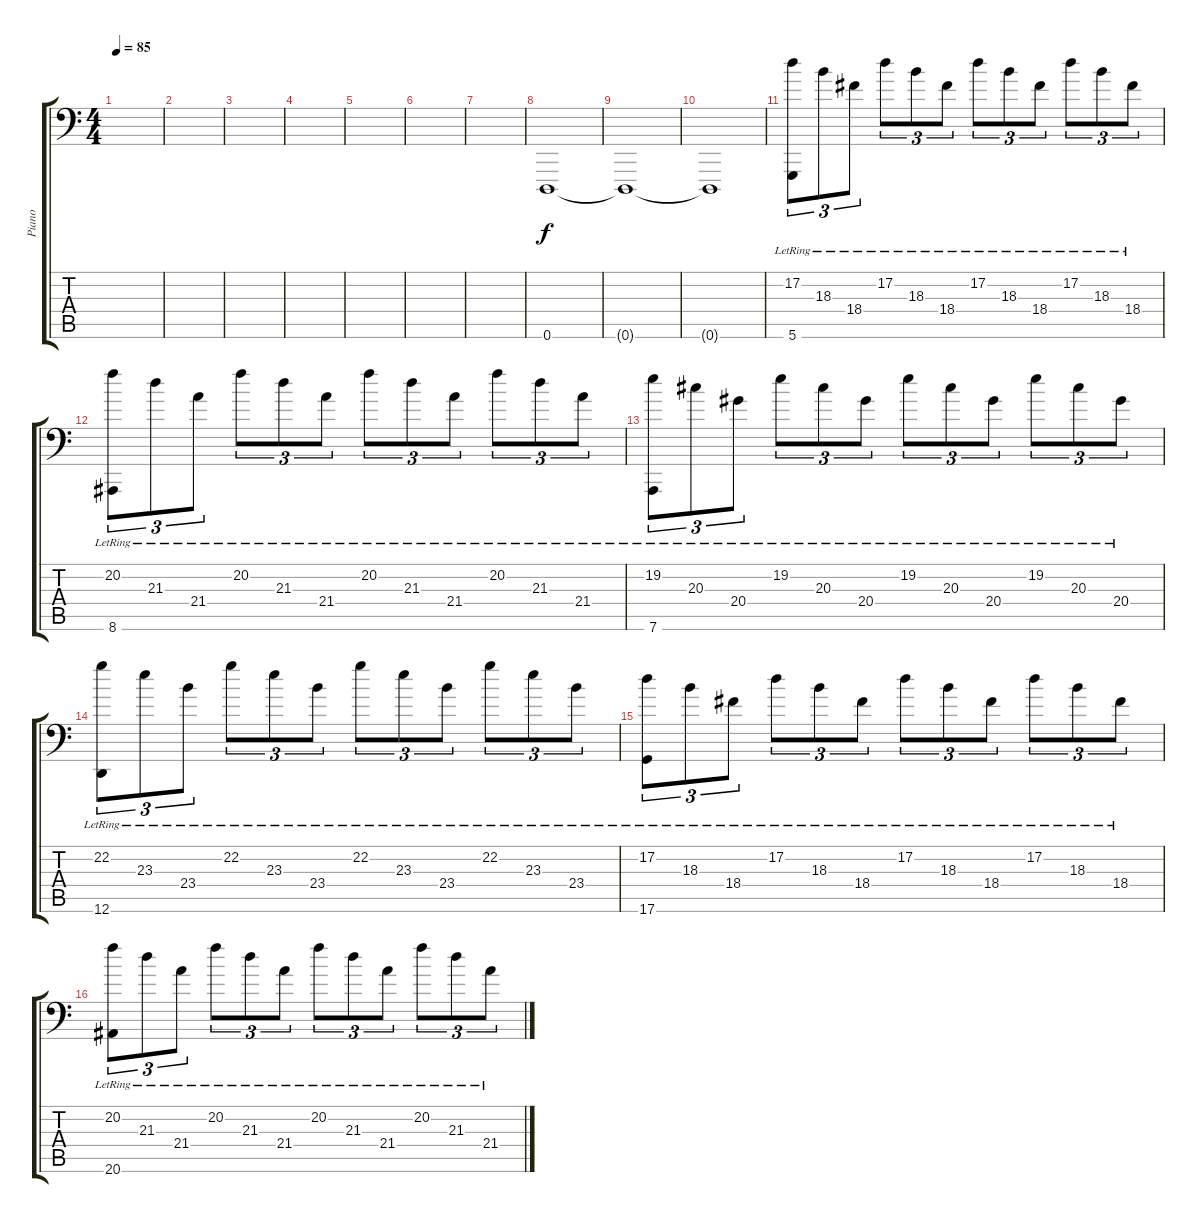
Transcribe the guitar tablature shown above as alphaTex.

\track ("Piano" "Piano") {instrument electricgrandpiano}
\staff {score tabs}
\tuning (D4 A3 F3 C3 G1 D1) {hide}
\ts (4 4)
\tempo 85
\clef f4
\ks c
|
|
|
|
|
|
|
0.6.1 |
0.6{t}.1 |
0.6{t}.1 |
(17.2{lr} 5.6{lr}).8{tu (3 2)} 18.3{lr}.8{tu (3 2)} 18.4{lr}.8{tu (3 2)} 17.2{lr}.8{tu (3 2)} 18.3{lr}.8{tu (3 2)} 18.4{lr}.8{tu (3 2)} 17.2{lr}.8{tu (3 2)} 18.3{lr}.8{tu (3 2)} 18.4{lr}.8{tu (3 2)} 17.2{lr}.8{tu (3 2)} 18.3{lr}.8{tu (3 2)} 18.4{lr}.8{tu (3 2)} |
(20.2{lr} 8.6{lr}).8{tu (3 2)} 21.3{lr}.8{tu (3 2)} 21.4{lr}.8{tu (3 2)} 20.2{lr}.8{tu (3 2)} 21.3{lr}.8{tu (3 2)} 21.4{lr}.8{tu (3 2)} 20.2{lr}.8{tu (3 2)} 21.3{lr}.8{tu (3 2)} 21.4{lr}.8{tu (3 2)} 20.2{lr}.8{tu (3 2)} 21.3{lr}.8{tu (3 2)} 21.4{lr}.8{tu (3 2)} |
(19.2{lr} 7.6{lr}).8{tu (3 2)} 20.3{lr}.8{tu (3 2)} 20.4{lr}.8{tu (3 2)} 19.2{lr}.8{tu (3 2)} 20.3{lr}.8{tu (3 2)} 20.4{lr}.8{tu (3 2)} 19.2{lr}.8{tu (3 2)} 20.3{lr}.8{tu (3 2)} 20.4{lr}.8{tu (3 2)} 19.2{lr}.8{tu (3 2)} 20.3{lr}.8{tu (3 2)} 20.4{lr}.8{tu (3 2)} |
(22.2{lr} 12.6{lr}).8{tu (3 2)} 23.3{lr}.8{tu (3 2)} 23.4{lr}.8{tu (3 2)} 22.2{lr}.8{tu (3 2)} 23.3{lr}.8{tu (3 2)} 23.4{lr}.8{tu (3 2)} 22.2{lr}.8{tu (3 2)} 23.3{lr}.8{tu (3 2)} 23.4{lr}.8{tu (3 2)} 22.2{lr}.8{tu (3 2)} 23.3{lr}.8{tu (3 2)} 23.4{lr}.8{tu (3 2)} |
(17.2{lr} 17.6{lr}).8{tu (3 2)} 18.3{lr}.8{tu (3 2)} 18.4{lr}.8{tu (3 2)} 17.2{lr}.8{tu (3 2)} 18.3{lr}.8{tu (3 2)} 18.4{lr}.8{tu (3 2)} 17.2{lr}.8{tu (3 2)} 18.3{lr}.8{tu (3 2)} 18.4{lr}.8{tu (3 2)} 17.2{lr}.8{tu (3 2)} 18.3{lr}.8{tu (3 2)} 18.4{lr}.8{tu (3 2)} |
(20.2{lr} 20.6{lr}).8{tu (3 2)} 21.3{lr}.8{tu (3 2)} 21.4{lr}.8{tu (3 2)} 20.2{lr}.8{tu (3 2)} 21.3{lr}.8{tu (3 2)} 21.4{lr}.8{tu (3 2)} 20.2{lr}.8{tu (3 2)} 21.3{lr}.8{tu (3 2)} 21.4{lr}.8{tu (3 2)} 20.2{lr}.8{tu (3 2)} 21.3{lr}.8{tu (3 2)} 21.4{lr}.8{tu (3 2)}
